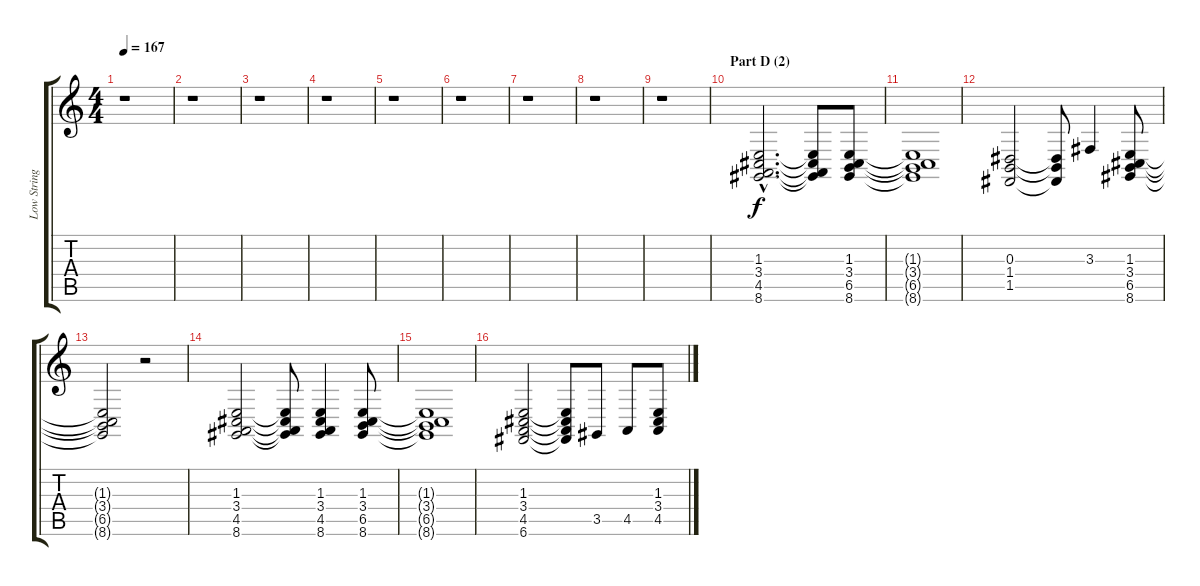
\track ("Low Strings" "Low String") {instrument stringensemble1}
\staff {score tabs}
\tuning (C4 G3 Eb3 Bb2 F2 C2) {hide}
\ts (4 4)
\tempo 167
\clef g2
\ks c
r.1{dy f} |
r.1 |
r.1 |
r.1 |
r.1 |
r.1 |
r.1 |
r.1 |
r.1 |
\section ("" "Part D (2)")
(1.3{hac} 3.4{hac} 4.5{hac} 8.6{hac}).2{d} (1.3{t} 3.4{t} 4.5{t} 8.6{t}).8 (1.3 3.4 6.5 8.6).8 |
(1.3{t} 3.4{t} 6.5{t} 8.6{t}).1 |
(0.3 1.4 1.5).2 (0.3{t} 1.4{t} 1.5{t}).8 3.3.4 (1.3 3.4 6.5 8.6).8 |
(1.3{t} 3.4{t} 6.5{t} 8.6{t}).2 r.2 |
(1.3 3.4 4.5 8.6).2 (1.3{t} 3.4{t} 4.5{t} 8.6{t}).8 (1.3 3.4 4.5 8.6).4 (1.3 3.4 6.5 8.6).8 |
(1.3{t} 3.4{t} 6.5{t} 8.6{t}).1 |
(1.3 3.4 4.5 6.6).2 (1.3{t} 3.4{t} 4.5{t} 6.6{t}).8 3.5.8 4.5.8 (1.3 3.4 4.5).8
